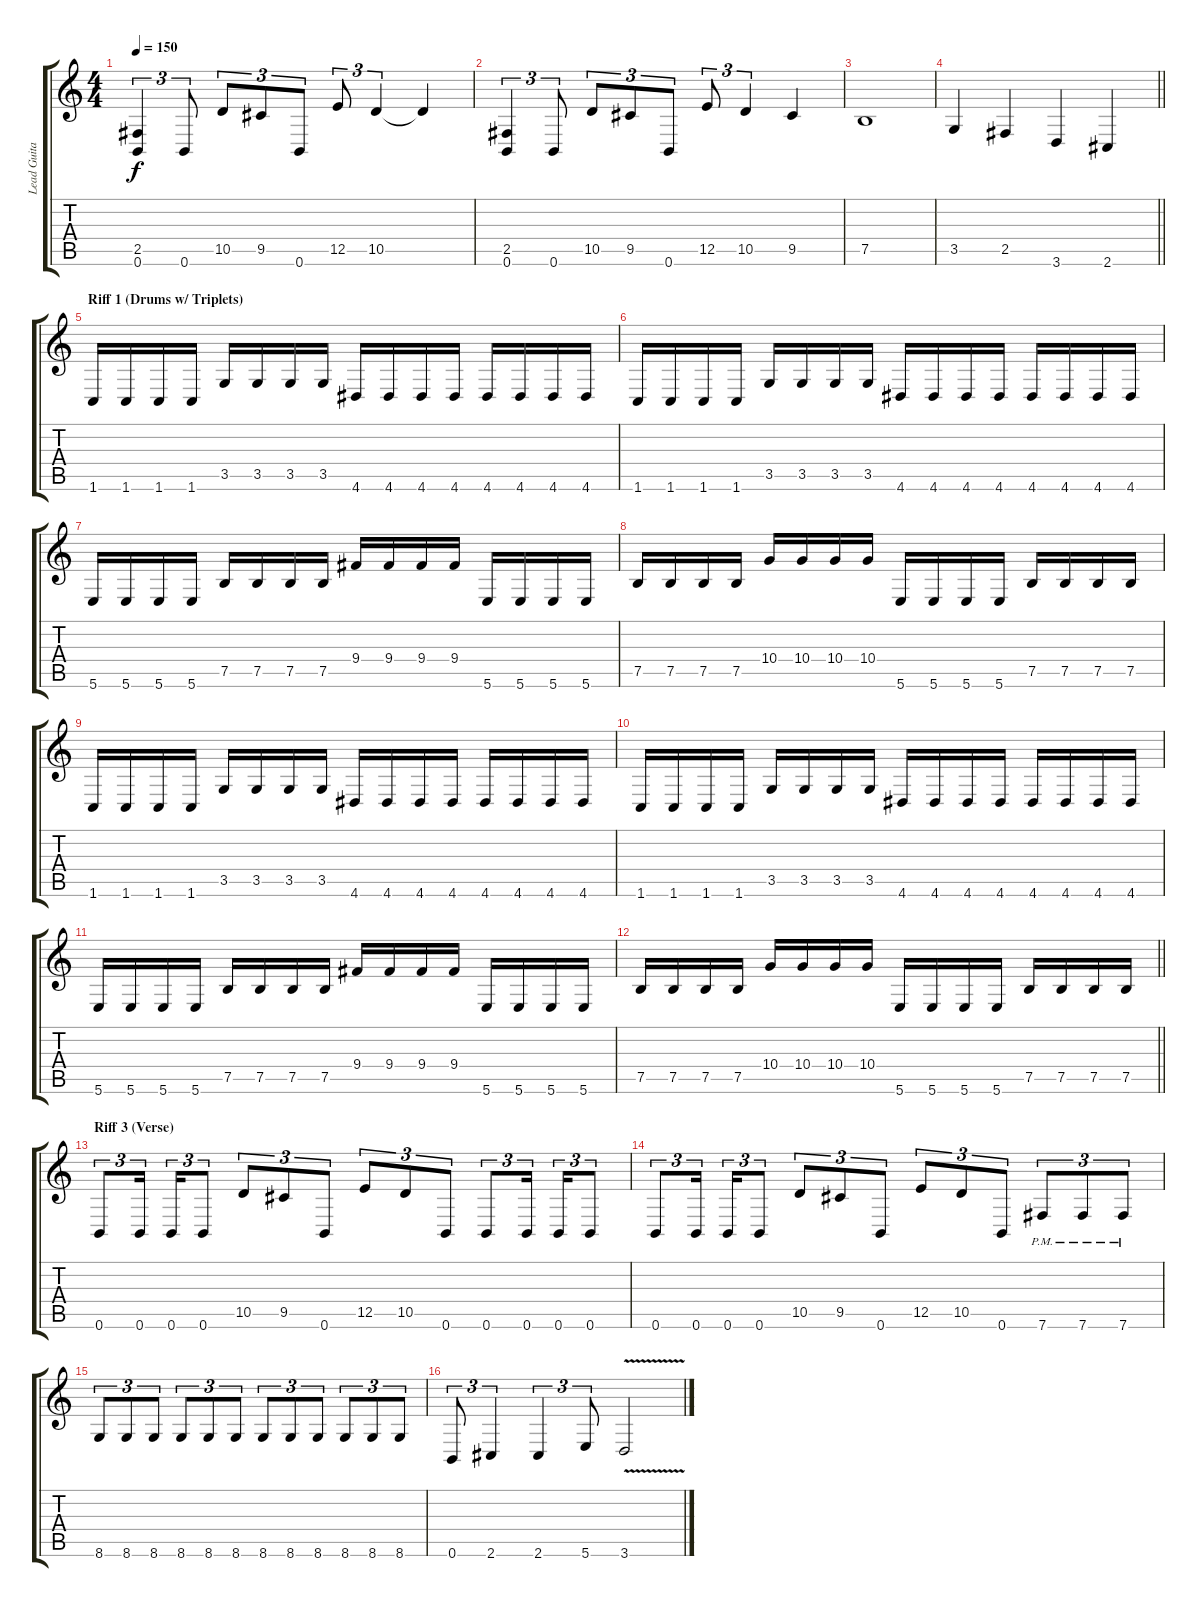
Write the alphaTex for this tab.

\track ("Lead Guitar" "Lead Guita") {instrument distortionguitar}
\staff {score tabs}
\tuning (B3 Gb3 D3 A2 E2 B1) {hide}
\ts (4 4)
\tempo 150
\clef g2
\ks c
(2.5 0.6).4{tu (3 2) dy f} 0.6.8{tu (3 2)} 10.5.8{tu (3 2)} 9.5.8{tu (3 2)} 0.6.8{tu (3 2)} 12.5.8{tu (3 2)} 10.5.4{tu (3 2)} 10.5{t}.4 |
(2.5 0.6).4{tu (3 2)} 0.6.8{tu (3 2)} 10.5.8{tu (3 2)} 9.5.8{tu (3 2)} 0.6.8{tu (3 2)} 12.5.8{tu (3 2)} 10.5.4{tu (3 2)} 9.5.4 |
7.5.1 |
\barLineRight lightlight
3.5.4 2.5.4 3.6.4 2.6.4 |
\section ("" "Riff 1 (Drums w/ Triplets)")
1.6.16 1.6.16 1.6.16 1.6.16 3.5.16 3.5.16 3.5.16 3.5.16 4.6.16 4.6.16 4.6.16 4.6.16 4.6.16 4.6.16 4.6.16 4.6.16 |
1.6.16 1.6.16 1.6.16 1.6.16 3.5.16 3.5.16 3.5.16 3.5.16 4.6.16 4.6.16 4.6.16 4.6.16 4.6.16 4.6.16 4.6.16 4.6.16 |
5.6.16 5.6.16 5.6.16 5.6.16 7.5.16 7.5.16 7.5.16 7.5.16 9.4.16 9.4.16 9.4.16 9.4.16 5.6.16 5.6.16 5.6.16 5.6.16 |
7.5.16 7.5.16 7.5.16 7.5.16 10.4.16 10.4.16 10.4.16 10.4.16 5.6.16 5.6.16 5.6.16 5.6.16 7.5.16 7.5.16 7.5.16 7.5.16 |
1.6.16 1.6.16 1.6.16 1.6.16 3.5.16 3.5.16 3.5.16 3.5.16 4.6.16 4.6.16 4.6.16 4.6.16 4.6.16 4.6.16 4.6.16 4.6.16 |
1.6.16 1.6.16 1.6.16 1.6.16 3.5.16 3.5.16 3.5.16 3.5.16 4.6.16 4.6.16 4.6.16 4.6.16 4.6.16 4.6.16 4.6.16 4.6.16 |
5.6.16 5.6.16 5.6.16 5.6.16 7.5.16 7.5.16 7.5.16 7.5.16 9.4.16 9.4.16 9.4.16 9.4.16 5.6.16 5.6.16 5.6.16 5.6.16 |
\barLineRight lightlight
7.5.16 7.5.16 7.5.16 7.5.16 10.4.16 10.4.16 10.4.16 10.4.16 5.6.16 5.6.16 5.6.16 5.6.16 7.5.16 7.5.16 7.5.16 7.5.16 |
\section ("" "Riff 3 (Verse)")
0.6.8{tu (3 2)} 0.6.16{tu (3 2) beam splitsecondary} 0.6.16{tu (3 2)} 0.6.8{tu (3 2)} 10.5.8{tu (3 2)} 9.5.8{tu (3 2)} 0.6.8{tu (3 2)} 12.5.8{tu (3 2)} 10.5.8{tu (3 2)} 0.6.8{tu (3 2)} 0.6.8{tu (3 2)} 0.6.16{tu (3 2) beam splitsecondary} 0.6.16{tu (3 2)} 0.6.8{tu (3 2)} |
0.6.8{tu (3 2)} 0.6.16{tu (3 2) beam splitsecondary} 0.6.16{tu (3 2)} 0.6.8{tu (3 2)} 10.5.8{tu (3 2)} 9.5.8{tu (3 2)} 0.6.8{tu (3 2)} 12.5.8{tu (3 2)} 10.5.8{tu (3 2)} 0.6.8{tu (3 2)} 7.6{pm}.8{tu (3 2)} 7.6{pm}.8{tu (3 2)} 7.6{pm}.8{tu (3 2)} |
8.6.8{tu (3 2)} 8.6.8{tu (3 2)} 8.6.8{tu (3 2)} 8.6.8{tu (3 2)} 8.6.8{tu (3 2)} 8.6.8{tu (3 2)} 8.6.8{tu (3 2)} 8.6.8{tu (3 2)} 8.6.8{tu (3 2)} 8.6.8{tu (3 2)} 8.6.8{tu (3 2)} 8.6.8{tu (3 2)} |
0.6.8{tu (3 2)} 2.6.4{tu (3 2)} 2.6.4{tu (3 2)} 5.6.8{tu (3 2)} 3.6{v}.2
